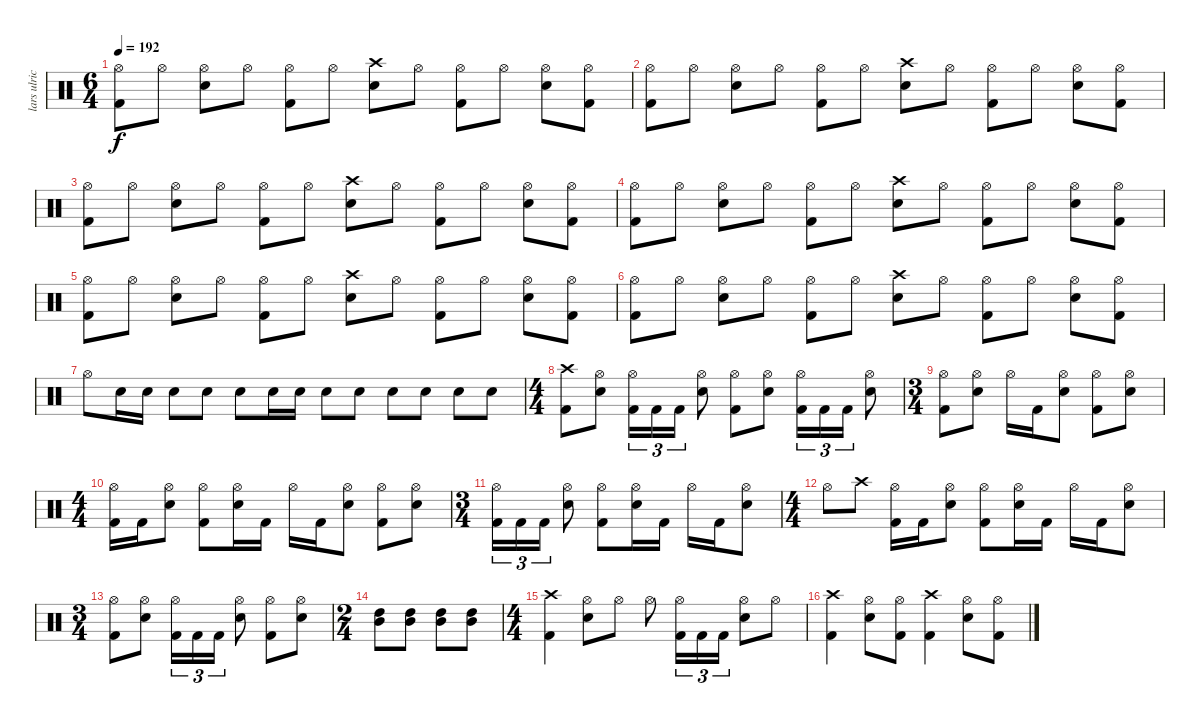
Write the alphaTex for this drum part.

\track ("lars ulrich" "lars ulric") {instrument percussion}
\staff {score}
\articulation defaults
\ts (6 4)
\tempo 192
\clef neutral
\ks c
("Hi-Hat (open)" "Kick (hit) 2").8{dy f} "Hi-Hat (open)".8 ("Hi-Hat (open)" "Electric Snare (hit)").8 "Hi-Hat (open)".8 ("Hi-Hat (open)" "Kick (hit) 2").8 "Hi-Hat (open)".8 ("Crash high (hit)" "Electric Snare (hit)").8 "Hi-Hat (open)".8 ("Hi-Hat (open)" "Kick (hit) 2").8 "Hi-Hat (open)".8 ("Hi-Hat (open)" "Electric Snare (hit)").8 ("Hi-Hat (open)" "Kick (hit) 2").8 |
("Hi-Hat (open)" "Kick (hit) 2").8 "Hi-Hat (open)".8 ("Hi-Hat (open)" "Electric Snare (hit)").8 "Hi-Hat (open)".8 ("Hi-Hat (open)" "Kick (hit) 2").8 "Hi-Hat (open)".8 ("Crash high (hit)" "Electric Snare (hit)").8 "Hi-Hat (open)".8 ("Hi-Hat (open)" "Kick (hit) 2").8 "Hi-Hat (open)".8 ("Hi-Hat (open)" "Electric Snare (hit)").8 ("Hi-Hat (open)" "Kick (hit) 2").8 |
("Hi-Hat (open)" "Kick (hit) 2").8 "Hi-Hat (open)".8 ("Hi-Hat (open)" "Electric Snare (hit)").8 "Hi-Hat (open)".8 ("Hi-Hat (open)" "Kick (hit) 2").8 "Hi-Hat (open)".8 ("Crash high (hit)" "Electric Snare (hit)").8 "Hi-Hat (open)".8 ("Hi-Hat (open)" "Kick (hit) 2").8 "Hi-Hat (open)".8 ("Hi-Hat (open)" "Electric Snare (hit)").8 ("Hi-Hat (open)" "Kick (hit) 2").8 |
("Hi-Hat (open)" "Kick (hit) 2").8 "Hi-Hat (open)".8 ("Hi-Hat (open)" "Electric Snare (hit)").8 "Hi-Hat (open)".8 ("Hi-Hat (open)" "Kick (hit) 2").8 "Hi-Hat (open)".8 ("Crash high (hit)" "Electric Snare (hit)").8 "Hi-Hat (open)".8 ("Hi-Hat (open)" "Kick (hit) 2").8 "Hi-Hat (open)".8 ("Hi-Hat (open)" "Electric Snare (hit)").8 ("Hi-Hat (open)" "Kick (hit) 2").8 |
("Hi-Hat (open)" "Kick (hit) 2").8 "Hi-Hat (open)".8 ("Hi-Hat (open)" "Electric Snare (hit)").8 "Hi-Hat (open)".8 ("Hi-Hat (open)" "Kick (hit) 2").8 "Hi-Hat (open)".8 ("Crash high (hit)" "Electric Snare (hit)").8 "Hi-Hat (open)".8 ("Hi-Hat (open)" "Kick (hit) 2").8 "Hi-Hat (open)".8 ("Hi-Hat (open)" "Electric Snare (hit)").8 ("Hi-Hat (open)" "Kick (hit) 2").8 |
("Hi-Hat (open)" "Kick (hit) 2").8 "Hi-Hat (open)".8 ("Hi-Hat (open)" "Electric Snare (hit)").8 "Hi-Hat (open)".8 ("Hi-Hat (open)" "Kick (hit) 2").8 "Hi-Hat (open)".8 ("Crash high (hit)" "Electric Snare (hit)").8 "Hi-Hat (open)".8 ("Hi-Hat (open)" "Kick (hit) 2").8 "Hi-Hat (open)".8 ("Hi-Hat (open)" "Electric Snare (hit)").8 ("Hi-Hat (open)" "Kick (hit) 2").8 |
"Hi-Hat (open)".8 "Electric Snare (hit)".16 "Electric Snare (hit)".16 "Electric Snare (hit)".8 "Electric Snare (hit)".8 "Electric Snare (hit)".8 "Electric Snare (hit)".16 "Electric Snare (hit)".16 "Electric Snare (hit)".8 "Electric Snare (hit)".8 "Electric Snare (hit)".8 "Electric Snare (hit)".8 "Electric Snare (hit)".8 "Electric Snare (hit)".8 |
\ts (4 4)
("Crash high (hit)" "Kick (hit) 2").8 ("Hi-Hat (open)" "Electric Snare (hit)").8 ("Hi-Hat (open)" "Kick (hit) 2").16{tu (3 2)} "Kick (hit) 2".16{tu (3 2)} "Kick (hit) 2".16{tu (3 2)} ("Hi-Hat (open)" "Electric Snare (hit)").8 ("Hi-Hat (open)" "Kick (hit) 2").8 ("Hi-Hat (open)" "Electric Snare (hit)").8 ("Hi-Hat (open)" "Kick (hit) 2").16{tu (3 2)} "Kick (hit) 2".16{tu (3 2)} "Kick (hit) 2".16{tu (3 2)} ("Hi-Hat (open)" "Electric Snare (hit)").8 |
\ts (3 4)
("Hi-Hat (open)" "Kick (hit) 2").8 ("Hi-Hat (open)" "Electric Snare (hit)").8 "Hi-Hat (open)".16 "Kick (hit) 2".16 ("Hi-Hat (open)" "Electric Snare (hit)").8 ("Hi-Hat (open)" "Kick (hit) 2").8 ("Hi-Hat (open)" "Electric Snare (hit)").8 |
\ts (4 4)
("Hi-Hat (open)" "Kick (hit) 2").16 "Kick (hit) 2".16 ("Hi-Hat (open)" "Electric Snare (hit)").8 ("Hi-Hat (open)" "Kick (hit) 2").8 ("Hi-Hat (open)" "Electric Snare (hit)").16 "Kick (hit) 2".16 "Hi-Hat (open)".16 "Kick (hit) 2".16 ("Hi-Hat (open)" "Electric Snare (hit)").8 ("Hi-Hat (open)" "Kick (hit) 2").8 ("Hi-Hat (open)" "Electric Snare (hit)").8 |
\ts (3 4)
("Hi-Hat (open)" "Kick (hit) 2").16{tu (3 2)} "Kick (hit) 2".16{tu (3 2)} "Kick (hit) 2".16{tu (3 2)} ("Hi-Hat (open)" "Electric Snare (hit)").8 ("Hi-Hat (open)" "Kick (hit) 2").8 ("Hi-Hat (open)" "Electric Snare (hit)").16 "Kick (hit) 2".16 "Hi-Hat (open)".16 "Kick (hit) 2".16 ("Hi-Hat (open)" "Electric Snare (hit)").8 |
\ts (4 4)
"Hi-Hat (open)".8 "Crash high (hit)".8 ("Hi-Hat (open)" "Kick (hit) 2").16 "Kick (hit) 2".16 ("Hi-Hat (open)" "Electric Snare (hit)").8 ("Hi-Hat (open)" "Kick (hit) 2").8 ("Hi-Hat (open)" "Electric Snare (hit)").16 "Kick (hit) 2".16 "Hi-Hat (open)".16 "Kick (hit) 2".16 ("Hi-Hat (open)" "Electric Snare (hit)").8 |
\ts (3 4)
("Hi-Hat (open)" "Kick (hit) 2").8 ("Hi-Hat (open)" "Electric Snare (hit)").8 ("Hi-Hat (open)" "Kick (hit) 2").16{tu (3 2)} "Kick (hit) 2".16{tu (3 2)} "Kick (hit) 2".16{tu (3 2)} ("Hi-Hat (open)" "Electric Snare (hit)").8 ("Hi-Hat (open)" "Kick (hit) 2").8 ("Hi-Hat (open)" "Electric Snare (hit)").8 |
\ts (2 4)
("High Tom (hit)" "Mid Tom (hit)").8 ("High Tom (hit)" "Mid Tom (hit)").8 ("High Tom (hit)" "Mid Tom (hit)").8 ("High Tom (hit)" "Mid Tom (hit)").8 |
\ts (4 4)
("Crash high (hit)" "Kick (hit) 2").4 ("Hi-Hat (open)" "Electric Snare (hit)").8 "Hi-Hat (open)".8 "Hi-Hat (open)".8 ("Hi-Hat (open)" "Kick (hit) 2").16{tu (3 2)} "Kick (hit) 2".16{tu (3 2)} "Kick (hit) 2".16{tu (3 2)} ("Hi-Hat (open)" "Electric Snare (hit)").8 "Hi-Hat (open)".8 |
("Crash high (hit)" "Kick (hit) 2").4 ("Hi-Hat (open)" "Electric Snare (hit)").8 ("Hi-Hat (open)" "Kick (hit) 2").8 ("Crash high (hit)" "Kick (hit) 2").4 ("Hi-Hat (open)" "Electric Snare (hit)").8 ("Hi-Hat (open)" "Kick (hit) 2").8
